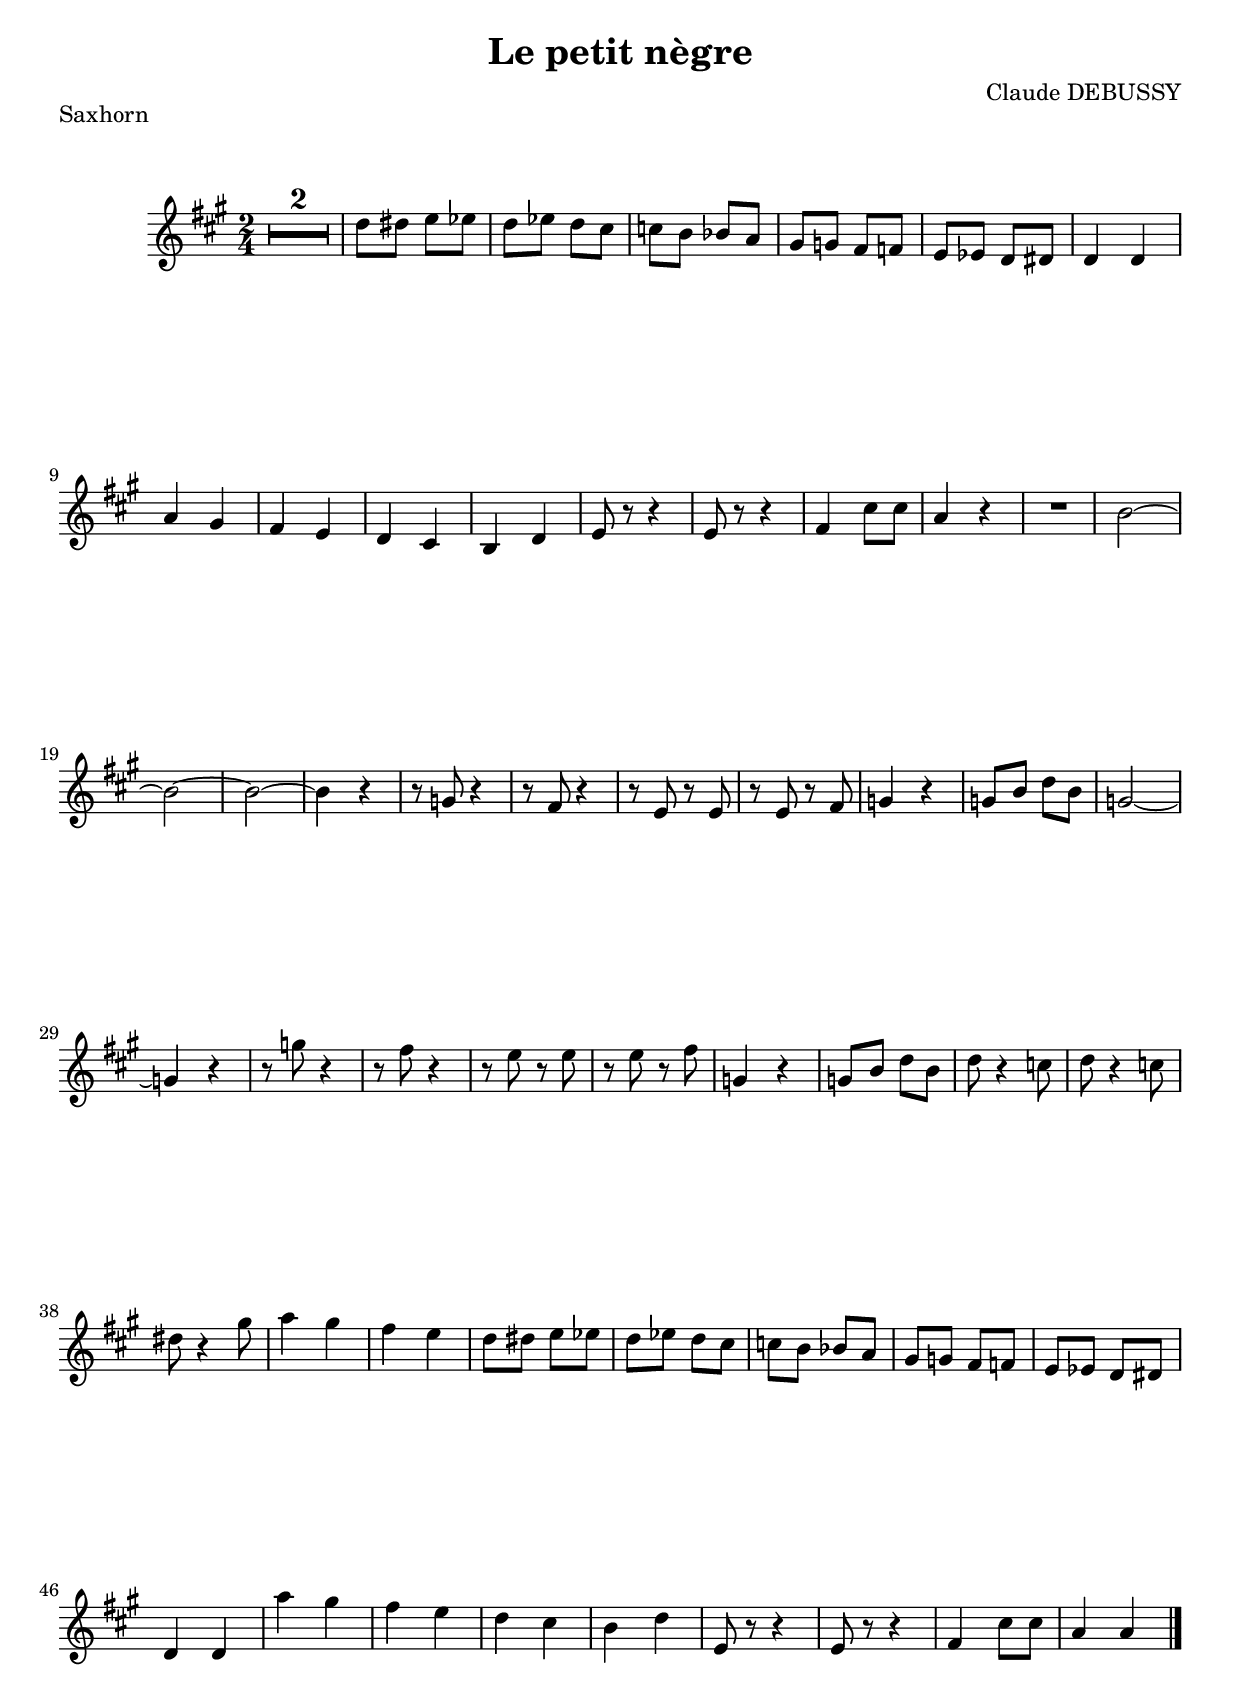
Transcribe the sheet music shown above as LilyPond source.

% Created on Wed Oct 21 20:51:23 CEST 2009
\version "2.13.3"

\include "header.ly"

staffSaxhorn =  {
	\set Staff.instrumentName = "Saxhorn"
	\set Staff.shortInstrumentName = "saxh."
	\set Staff.midiInstrument = "tuba"
\relative f' {
\set Score.markFormatter = #format-mark-box-letters
 \set Score.skipBars = ##t
 \override MultiMeasureRest #'expand-limit = 1 	
    \clef "treble" \key c \major \time 2/4 R2*2 | % 3
    f8 [ fis8 ] g8 [ ges8 ] | % 4
    f8 [ ges8 ] f8 [ e8 ]  | % 5
    es8 [ d8 ] des8 [ c8 ] | % 6
    b8 [ bes8 ] a8 [ as8 ] | % 7
    g8 [ ges8 ] f8 [ fis8 ] | % 8
    f4 f4  | % 9
    c'4 b4 | \barNumberCheck #10
    a4 g4 | % 11
    f4 e4 | % 12
    d4 f4 | % 13
    g8 r8 r4 | % 14
    g8 r8 r4 | % 15
    a4 e'8 [ e8 ]  | % 16
    c4 r4 | % 17
    R2 | % 18
    d2 ~ | % 19
    d2 ~ | \barNumberCheck #20
    d2 ~ | % 21
    d4 r4 | % 22
    r8 bes8 r4 | % 23
    r8 a8 r4 | % 24
    r8 g8 r8 g8  | % 25
    r8 g8 r8 a8 | % 26
    bes4 r4 | % 27
    bes8 [ d8 ] f8 [ d8 ] | % 28
    bes2 ~ | % 29
    bes4 r4 | \barNumberCheck #30
    r8 bes'8 r4 | % 31
    r8 a8 r4  | % 32
    r8 g8 r8 g8 | % 33
    r8 g8 r8 a8 | % 34
    bes,4 r4 | % 35
    bes8 [ d8 ] f8 [ d8 ] | % 36
    f8 r4 es8 | % 37
    f8 r4 es8 | % 38
    fis8 r4 b8  | % 39
    c4 b4 | \barNumberCheck #40
    a4 g4 | % 41
    f8 [ fis8 ] g8 [ ges8 ] | % 42
    f8 [ ges8 ] f8 [ e8 ] | % 43
    es8 [ d8 ] des8 [ c8 ] | % 44
    b8 [ bes8 ] a8 [ as8 ]  | % 45
    g8 [ ges8 ] f8 [ fis8 ] | % 46
    f4 f4 | % 47
    c''4 b4 | % 48
    a4 g4 | % 49
    f4 e4 | \barNumberCheck #50
    d4 f4  | % 51
    g,8 r8 r4 | % 52
    g8 r8 r4 | % 53
    a4 e'8 [ e8 ] | % 54
    c4 c4 \bar "|."
    }
    }


\book {
\paper {
#(set-paper-size "a4")	
ragged-last-bottom =##f
oddFooterMarkup = \markup {\fill-line {} }
}

\score { 
<< 
\new Staff \with { \remove Instrument_name_engraver } 
\transpose c a \staffSaxhorn 
>> 
\header {
piece = "Saxhorn" 
	}  
} 
}
